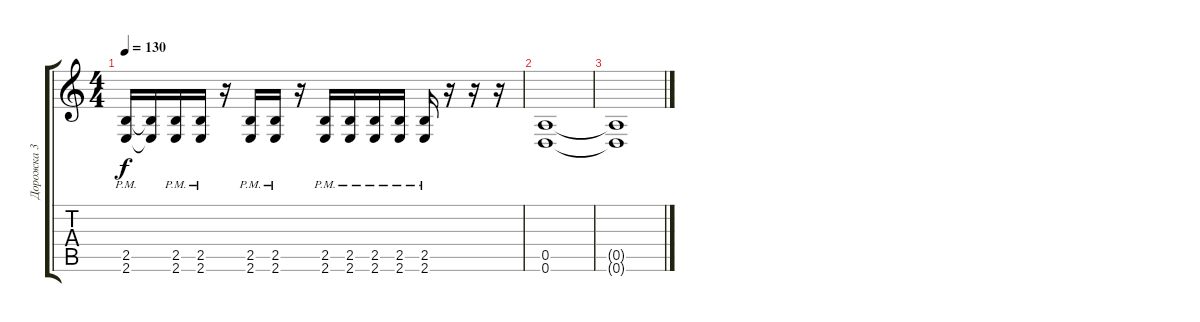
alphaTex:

\track ("Дорожка 3" "Дорожка 3") {instrument overdrivenguitar}
\staff {score tabs}
\tuning (E4 B3 G3 D3 A2 D2) {hide}
\ts (4 4)
\tempo 130
\clef g2
\ks c
(2.5{pm} 2.6{pm}).16{dy f} (2.5{t} 2.6{t}).16 (2.5{pm} 2.6{pm}).16 (2.5{pm} 2.6{pm}).16 r.16 (2.5{pm} 2.6{pm}).16 (2.5{pm} 2.6{pm}).16 r.16 (2.5{pm} 2.6{pm}).16 (2.5{pm} 2.6{pm}).16 (2.5{pm} 2.6{pm}).16 (2.5{pm} 2.6{pm}).16 (2.5{pm} 2.6{pm}).16 r.16 r.16 r.16 |
(0.5 0.6).1 |
(0.5{t} 0.6{t}).1
